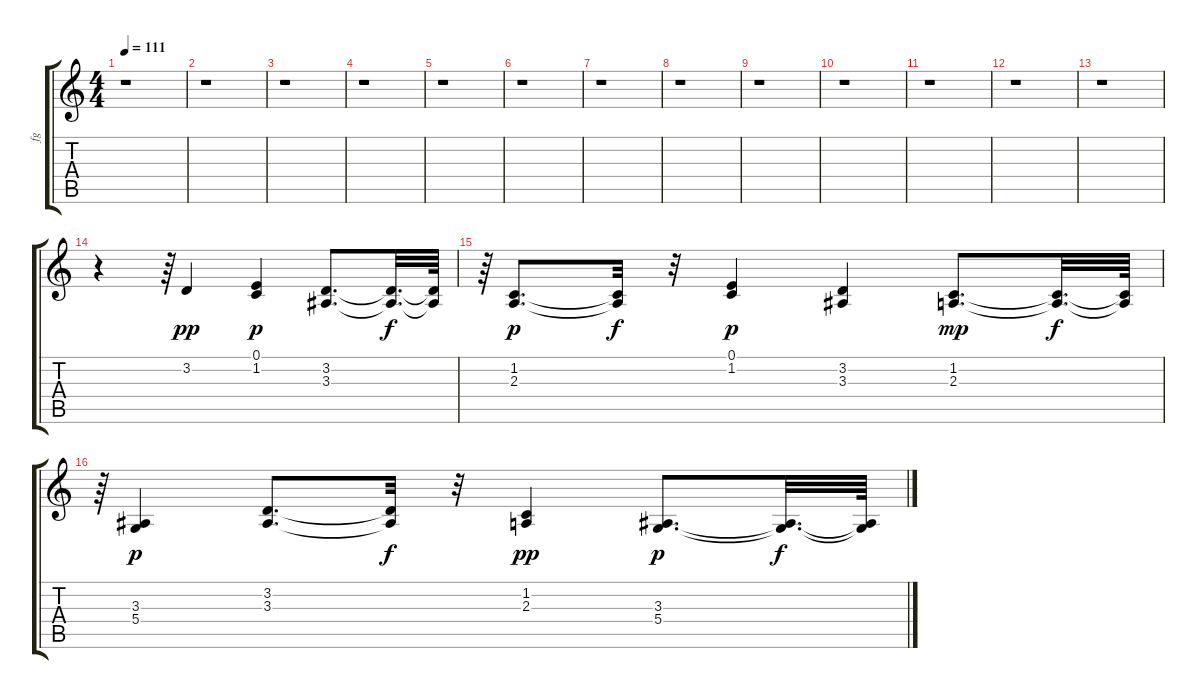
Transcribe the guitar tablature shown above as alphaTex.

\track ("fg" "fg") {instrument bassoon}
\staff {score tabs}
\tuning (E4 B3 G3 D3 A2 E2) {hide}
\ts (4 4)
\tempo 111
\clef g2
\ks c
r.1{dy f} |
r.1 |
r.1 |
r.1 |
r.1 |
r.1 |
r.1 |
r.1 |
r.1 |
r.1 |
r.1 |
r.1 |
r.1 |
r.4 r.64{tu (3 2)} 3.2.4{dy pp} (0.1 1.2).4{dy p} (3.2 3.3).8{d} (3.2{t} 3.3{t}).32{d dy f} (3.2{t} 3.3{t}).64 |
r.64{tu (3 2)} (1.2 2.3).8{d dy p} (1.2{t} 2.3{t}).32{dy f} r.32 (0.1 1.2).4{dy p} (3.2 3.3).4 (1.2 2.3).8{d dy mp} (1.2{t} 2.3{t}).32{d dy f} (1.2{t} 2.3{t}).64 |
r.64{tu (3 2)} (3.3 5.4).4{dy p} (3.2 3.3).8{d} (3.2{t} 3.3{t}).32{dy f} r.32 (1.2 2.3).4{dy pp} (3.3 5.4).8{d dy p} (3.3{t} 5.4{t}).32{d dy f} (3.3{t} 5.4{t}).64
